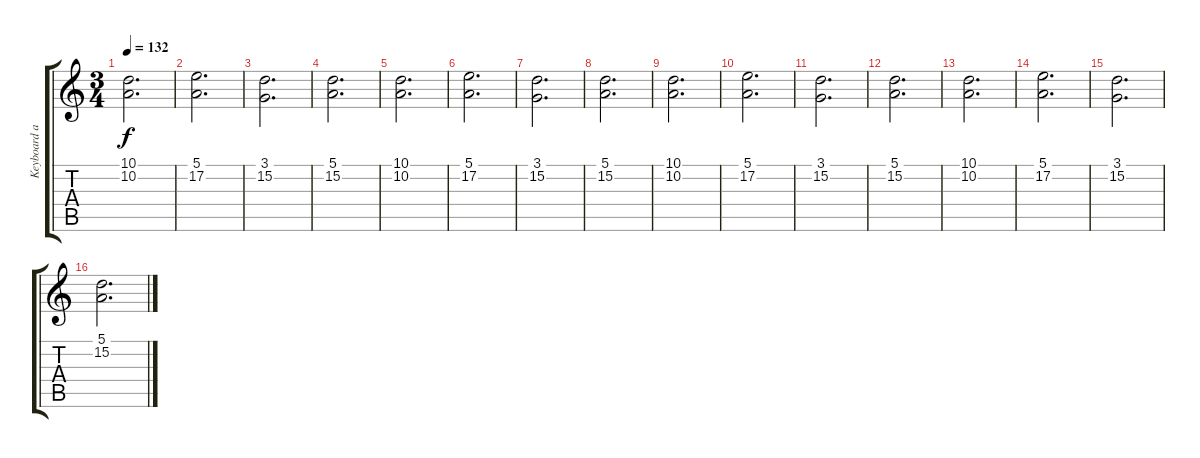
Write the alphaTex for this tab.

\track ("Keyboard akkords" "Keyboard a") {instrument stringensemble2}
\staff {score tabs}
\tuning (E4 B3 G3 D3 A2 E2) {hide}
\ts (3 4)
\tempo 132
\clef g2
\ks c
(10.1 10.2).2{d dy f} |
(5.1 17.2).2{d} |
(3.1 15.2).2{d} |
(5.1 15.2).2{d} |
(10.1 10.2).2{d} |
(5.1 17.2).2{d} |
(3.1 15.2).2{d} |
(5.1 15.2).2{d} |
(10.1 10.2).2{d} |
(5.1 17.2).2{d} |
(3.1 15.2).2{d} |
(5.1 15.2).2{d} |
(10.1 10.2).2{d} |
(5.1 17.2).2{d} |
(3.1 15.2).2{d} |
(5.1 15.2).2{d}
